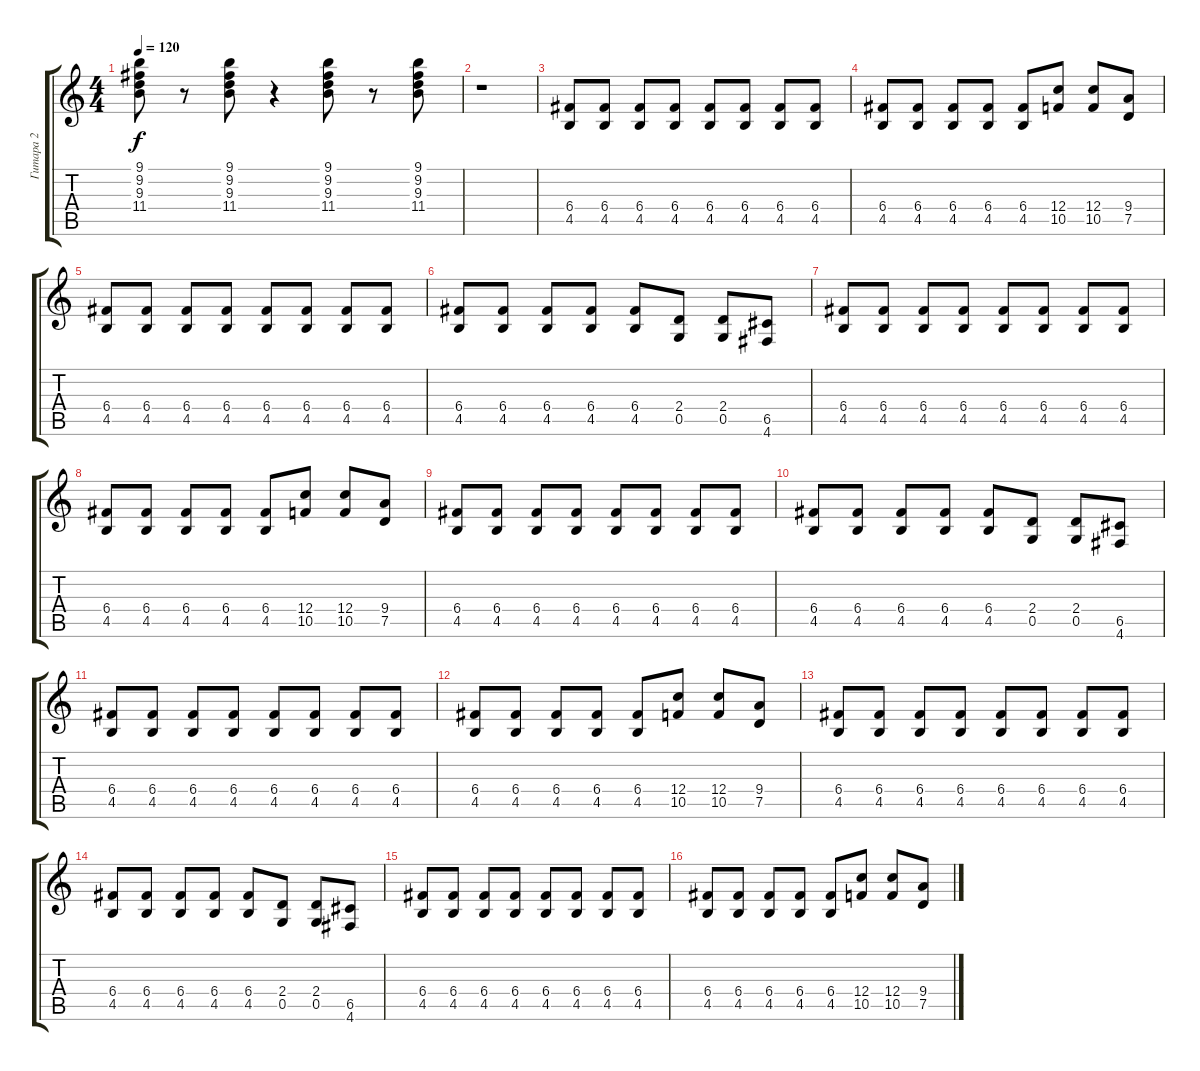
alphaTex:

\track ("Гитара 2" "Гитара 2") {instrument overdrivenguitar}
\staff {score tabs}
\tuning (D4 A3 F3 C3 G2 D2) {hide}
\ts (4 4)
\tempo 120
\clef g2
\ks c
(9.1 9.2 9.3 11.4).8{dy f} r.8 (9.1 9.2 9.3 11.4).8 r.4 (9.1 9.2 9.3 11.4).8 r.8 (9.1 9.2 9.3 11.4).8 |
r.1 |
(6.4 4.5).8{instrument overdrivenguitar} (6.4 4.5).8 (6.4 4.5).8 (6.4 4.5).8 (6.4 4.5).8 (6.4 4.5).8 (6.4 4.5).8 (6.4 4.5).8 |
(6.4 4.5).8 (6.4 4.5).8 (6.4 4.5).8 (6.4 4.5).8 (6.4 4.5).8 (12.4 10.5).8 (12.4 10.5).8 (9.4 7.5).8 |
(6.4 4.5).8 (6.4 4.5).8 (6.4 4.5).8 (6.4 4.5).8 (6.4 4.5).8 (6.4 4.5).8 (6.4 4.5).8 (6.4 4.5).8 |
(6.4 4.5).8 (6.4 4.5).8 (6.4 4.5).8 (6.4 4.5).8 (6.4 4.5).8 (2.4 0.5).8 (2.4 0.5).8 (6.5 4.6).8 |
(6.4 4.5).8 (6.4 4.5).8 (6.4 4.5).8 (6.4 4.5).8 (6.4 4.5).8 (6.4 4.5).8 (6.4 4.5).8 (6.4 4.5).8 |
(6.4 4.5).8 (6.4 4.5).8 (6.4 4.5).8 (6.4 4.5).8 (6.4 4.5).8 (12.4 10.5).8 (12.4 10.5).8 (9.4 7.5).8 |
(6.4 4.5).8 (6.4 4.5).8 (6.4 4.5).8 (6.4 4.5).8 (6.4 4.5).8 (6.4 4.5).8 (6.4 4.5).8 (6.4 4.5).8 |
(6.4 4.5).8 (6.4 4.5).8 (6.4 4.5).8 (6.4 4.5).8 (6.4 4.5).8 (2.4 0.5).8 (2.4 0.5).8 (6.5 4.6).8 |
(6.4 4.5).8 (6.4 4.5).8 (6.4 4.5).8 (6.4 4.5).8 (6.4 4.5).8 (6.4 4.5).8 (6.4 4.5).8 (6.4 4.5).8 |
(6.4 4.5).8 (6.4 4.5).8 (6.4 4.5).8 (6.4 4.5).8 (6.4 4.5).8 (12.4 10.5).8 (12.4 10.5).8 (9.4 7.5).8 |
(6.4 4.5).8 (6.4 4.5).8 (6.4 4.5).8 (6.4 4.5).8 (6.4 4.5).8 (6.4 4.5).8 (6.4 4.5).8 (6.4 4.5).8 |
(6.4 4.5).8 (6.4 4.5).8 (6.4 4.5).8 (6.4 4.5).8 (6.4 4.5).8 (2.4 0.5).8 (2.4 0.5).8 (6.5 4.6).8 |
(6.4 4.5).8 (6.4 4.5).8 (6.4 4.5).8 (6.4 4.5).8 (6.4 4.5).8 (6.4 4.5).8 (6.4 4.5).8 (6.4 4.5).8 |
(6.4 4.5).8 (6.4 4.5).8 (6.4 4.5).8 (6.4 4.5).8 (6.4 4.5).8 (12.4 10.5).8 (12.4 10.5).8 (9.4 7.5).8
